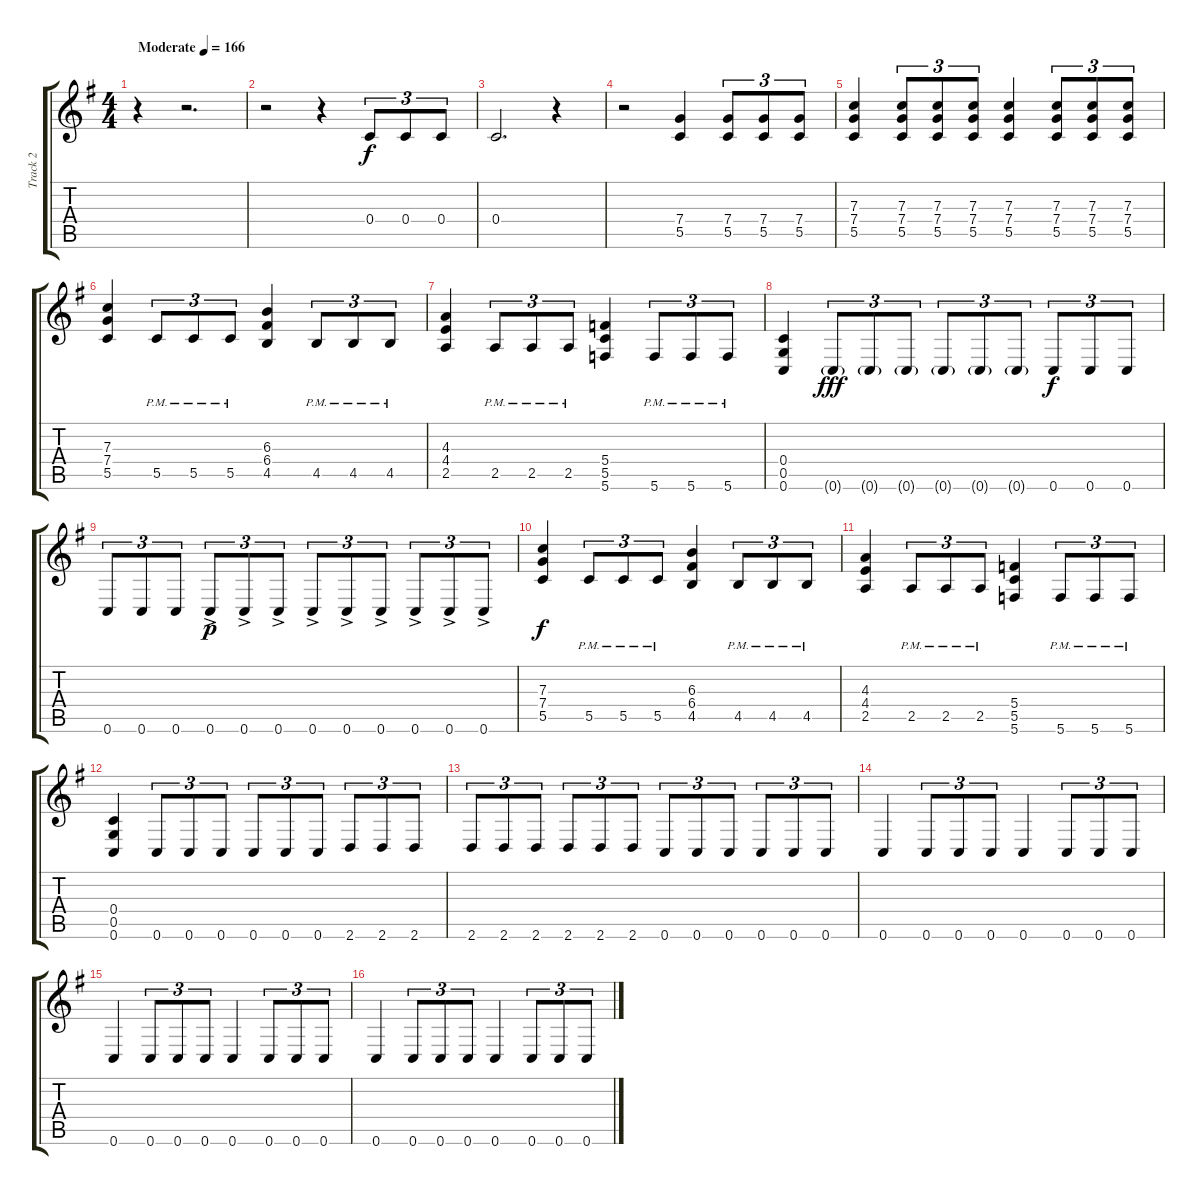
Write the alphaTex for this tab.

\track ("Track 2" "Track 2") {instrument distortionguitar}
\staff {score tabs}
\tuning (D4 A3 F3 C3 G2 C2) {hide}
\ts (4 4)
\tempo (166 "Moderate")
\clef g2
\ks g
r.4{dy f instrument distortionguitar} r.2{d} |
r.2 r.4 0.4.8{tu (3 2)} 0.4.8{tu (3 2)} 0.4.8{tu (3 2)} |
0.4.2{d} r.4 |
r.2 (7.4 5.5).4 (7.4 5.5).8{tu (3 2)} (7.4 5.5).8{tu (3 2)} (7.4 5.5).8{tu (3 2)} |
(7.3 7.4 5.5).4 (7.3 7.4 5.5).8{tu (3 2)} (7.3 7.4 5.5).8{tu (3 2)} (7.3 7.4 5.5).8{tu (3 2)} (7.3 7.4 5.5).4 (7.3 7.4 5.5).8{tu (3 2)} (7.3 7.4 5.5).8{tu (3 2)} (7.3 7.4 5.5).8{tu (3 2)} |
(7.3 7.4 5.5).4 5.5{pm}.8{tu (3 2)} 5.5{pm}.8{tu (3 2)} 5.5{pm}.8{tu (3 2)} (6.3 6.4 4.5).4 4.5{pm}.8{tu (3 2)} 4.5{pm}.8{tu (3 2)} 4.5{pm}.8{tu (3 2)} |
(4.3 4.4 2.5).4 2.5{pm}.8{tu (3 2)} 2.5{pm}.8{tu (3 2)} 2.5{pm}.8{tu (3 2)} (5.4 5.5 5.6).4 5.6{pm}.8{tu (3 2)} 5.6{pm}.8{tu (3 2)} 5.6{pm}.8{tu (3 2)} |
(0.4 0.5 0.6).4 0.6{g}.8{tu (3 2) dy fff} 0.6{g}.8{tu (3 2)} 0.6{g}.8{tu (3 2)} 0.6{g}.8{tu (3 2)} 0.6{g}.8{tu (3 2)} 0.6{g}.8{tu (3 2)} 0.6.8{tu (3 2) dy f} 0.6.8{tu (3 2)} 0.6.8{tu (3 2)} |
0.6.8{tu (3 2)} 0.6.8{tu (3 2)} 0.6.8{tu (3 2)} 0.6{ac}.8{tu (3 2) dy p} 0.6{ac}.8{tu (3 2)} 0.6{ac}.8{tu (3 2)} 0.6{ac}.8{tu (3 2)} 0.6{ac}.8{tu (3 2)} 0.6{ac}.8{tu (3 2)} 0.6{ac}.8{tu (3 2)} 0.6{ac}.8{tu (3 2)} 0.6{ac}.8{tu (3 2)} |
(7.3 7.4 5.5).4{dy f} 5.5{pm}.8{tu (3 2)} 5.5{pm}.8{tu (3 2)} 5.5{pm}.8{tu (3 2)} (6.3 6.4 4.5).4 4.5{pm}.8{tu (3 2)} 4.5{pm}.8{tu (3 2)} 4.5{pm}.8{tu (3 2)} |
(4.3 4.4 2.5).4 2.5{pm}.8{tu (3 2)} 2.5{pm}.8{tu (3 2)} 2.5{pm}.8{tu (3 2)} (5.4 5.5 5.6).4 5.6{pm}.8{tu (3 2)} 5.6{pm}.8{tu (3 2)} 5.6{pm}.8{tu (3 2)} |
(0.4 0.5 0.6).4 0.6.8{tu (3 2)} 0.6.8{tu (3 2)} 0.6.8{tu (3 2)} 0.6.8{tu (3 2)} 0.6.8{tu (3 2)} 0.6.8{tu (3 2)} 2.6.8{tu (3 2)} 2.6.8{tu (3 2)} 2.6.8{tu (3 2)} |
2.6.8{tu (3 2)} 2.6.8{tu (3 2)} 2.6.8{tu (3 2)} 2.6.8{tu (3 2)} 2.6.8{tu (3 2)} 2.6.8{tu (3 2)} 0.6.8{tu (3 2)} 0.6.8{tu (3 2)} 0.6.8{tu (3 2)} 0.6.8{tu (3 2)} 0.6.8{tu (3 2)} 0.6.8{tu (3 2)} |
0.6.4 0.6.8{tu (3 2)} 0.6.8{tu (3 2)} 0.6.8{tu (3 2)} 0.6.4 0.6.8{tu (3 2)} 0.6.8{tu (3 2)} 0.6.8{tu (3 2)} |
0.6.4 0.6.8{tu (3 2)} 0.6.8{tu (3 2)} 0.6.8{tu (3 2)} 0.6.4 0.6.8{tu (3 2)} 0.6.8{tu (3 2)} 0.6.8{tu (3 2)} |
0.6.4 0.6.8{tu (3 2)} 0.6.8{tu (3 2)} 0.6.8{tu (3 2)} 0.6.4 0.6.8{tu (3 2)} 0.6.8{tu (3 2)} 0.6.8{tu (3 2)}
